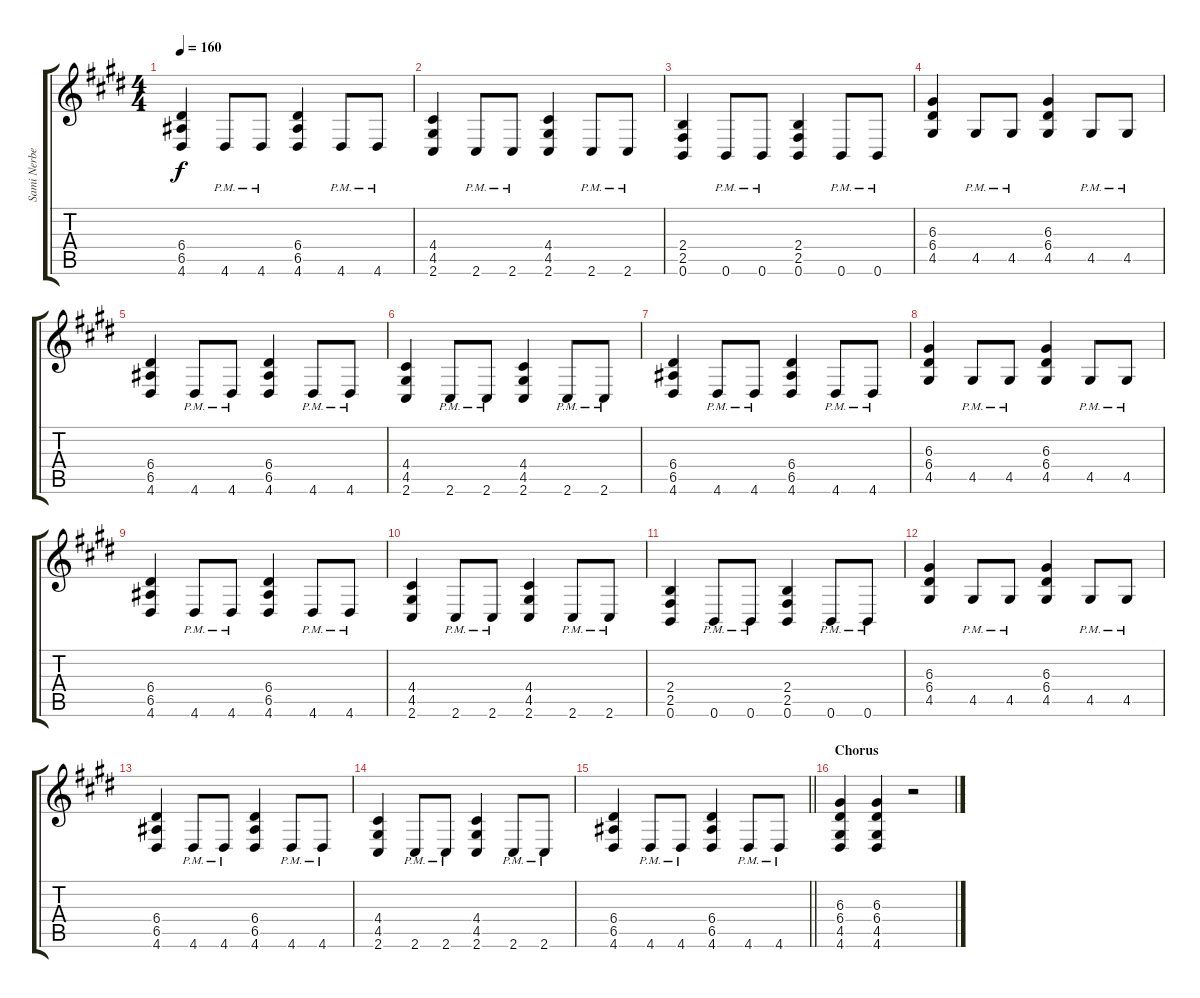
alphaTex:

\track ("Sami Nerberg" "Sami Nerbe") {instrument distortionguitar}
\staff {score tabs}
\tuning (B3 Gb3 D3 A2 E2 B1) {hide}
\ts (4 4)
\tempo 160
\clef g2
\ks e
(6.4 6.5 4.6).4{dy f} 4.6{pm}.8 4.6{pm}.8 (6.4 6.5 4.6).4 4.6{pm}.8 4.6{pm}.8 |
(4.4 4.5 2.6).4 2.6{pm}.8 2.6{pm}.8 (4.4 4.5 2.6).4 2.6{pm}.8 2.6{pm}.8 |
(2.4 2.5 0.6).4 0.6{pm}.8 0.6{pm}.8 (2.4 2.5 0.6).4 0.6{pm}.8 0.6{pm}.8 |
(6.3 6.4 4.5).4 4.5{pm}.8 4.5{pm}.8 (6.3 6.4 4.5).4 4.5{pm}.8 4.5{pm}.8 |
(6.4 6.5 4.6).4 4.6{pm}.8 4.6{pm}.8 (6.4 6.5 4.6).4 4.6{pm}.8 4.6{pm}.8 |
(4.4 4.5 2.6).4 2.6{pm}.8 2.6{pm}.8 (4.4 4.5 2.6).4 2.6{pm}.8 2.6{pm}.8 |
(6.4 6.5 4.6).4 4.6{pm}.8 4.6{pm}.8 (6.4 6.5 4.6).4 4.6{pm}.8 4.6{pm}.8 |
(6.3 6.4 4.5).4 4.5{pm}.8 4.5{pm}.8 (6.3 6.4 4.5).4 4.5{pm}.8 4.5{pm}.8 |
(6.4 6.5 4.6).4 4.6{pm}.8 4.6{pm}.8 (6.4 6.5 4.6).4 4.6{pm}.8 4.6{pm}.8 |
(4.4 4.5 2.6).4 2.6{pm}.8 2.6{pm}.8 (4.4 4.5 2.6).4 2.6{pm}.8 2.6{pm}.8 |
(2.4 2.5 0.6).4 0.6{pm}.8 0.6{pm}.8 (2.4 2.5 0.6).4 0.6{pm}.8 0.6{pm}.8 |
(6.3 6.4 4.5).4 4.5{pm}.8 4.5{pm}.8 (6.3 6.4 4.5).4 4.5{pm}.8 4.5{pm}.8 |
(6.4 6.5 4.6).4 4.6{pm}.8 4.6{pm}.8 (6.4 6.5 4.6).4 4.6{pm}.8 4.6{pm}.8 |
(4.4 4.5 2.6).4 2.6{pm}.8 2.6{pm}.8 (4.4 4.5 2.6).4 2.6{pm}.8 2.6{pm}.8 |
\barLineRight lightlight
(6.4 6.5 4.6).4 4.6{pm}.8 4.6{pm}.8 (6.4 6.5 4.6).4 4.6{pm}.8 4.6{pm}.8 |
\section ("" "Chorus")
(6.3 6.4 4.5 4.6).4 (6.3 6.4 4.5 4.6).4 r.2
